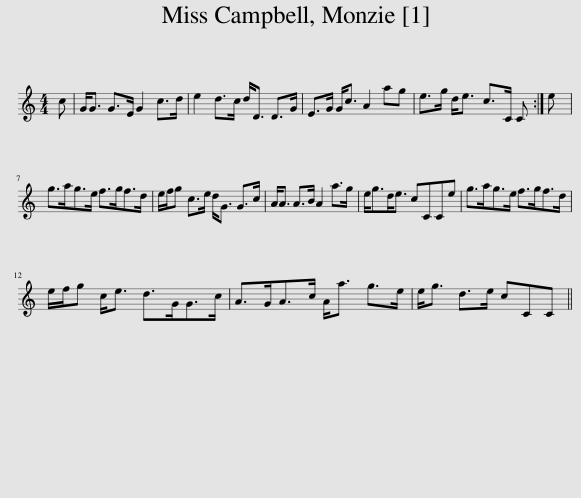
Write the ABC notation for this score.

X:1
L:1/8
M:4/4
I:linebreak $
K:C
V:1 treble
V:1
 c | G<G G>E G2 c>d | e2 d>c d<D D>G | E>G G<c A2 ag | e>g d<e c>C C :| %5
 e |$ g>ag>e f>gf>d | e/f/g c>e d<G G>c | A<A A>B A2 a>g | e<gd<e cCCe | %10
 g>ag>e f>gf>d |$ e/f/g c<e d>GG>c | A>GA>c A<a g>e | e<g d>e cCC || %14
